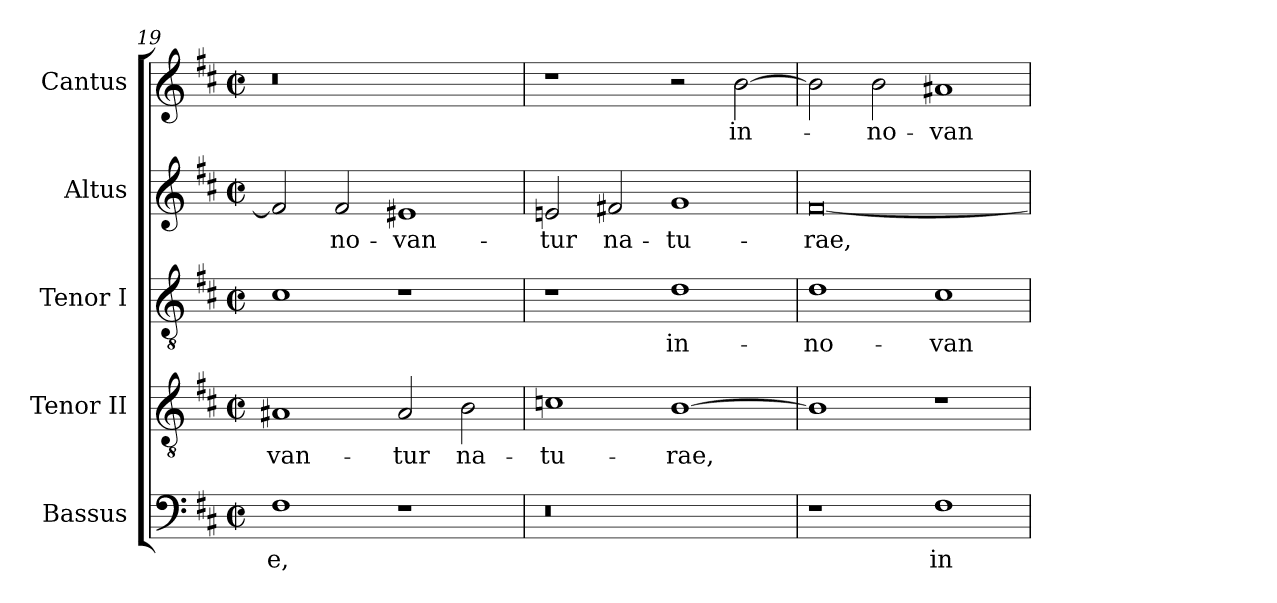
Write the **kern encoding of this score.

**kern	**text	**kern	**text	**kern	**text	**kern	**text	**kern	**text
*part5	*part5	*part4	*part4	*part3	*part3	*part2	*part2	*part1	*part1
*staff5	*staff5	*staff4	*staff4	*staff3	*staff3	*staff2	*staff2	*staff1	*staff1
*I"Bassus	*	*I"Tenor II	*	*I"Tenor I	*	*I"Altus	*	*I"Cantus	*
*clefF4	*	*clefGv2	*	*clefGv2	*	*clefG2	*	*clefG2	*
*k[f#c#]	*	*k[f#c#]	*	*k[f#c#]	*	*k[f#c#]	*	*k[f#c#]	*
*D:	*	*D:	*	*D:	*	*D:	*	*D:	*
*M2/2	*	*M2/2	*	*M2/2	*	*M2/2	*	*M2/2	*
*met(c|)	*	*met(c|)	*	*met(c|)	*	*met(c|)	*	*met(c|)	*
=19	=19	=19	=19	=19	=19	=19	=19	=19	=19
!	!LO:LY:b:cj	!	!LO:LY:b:cj	!	!	!	!	!	!
1F#	-e,	1A#X	-van-	1c#	.	2f#/]	.	0r	.
!	!	!	!	!	!	!	!LO:LY:b:cj	!	!
.	.	.	.	.	.	2f#/	-no-	.	.
!	!	!	!LO:LY:b:cj	!	!	!	!LO:LY:b:cj	!	!
1r	.	2A#/	-tur	1r	.	1e#X	-van-	.	.
!	!	!	!LO:LY:b:cj	!	!	!	!	!	!
.	.	2B\	na-	.	.	.	.	.	.
=20	=20	=20	=20	=20	=20	=20	=20	=20	=20
!	!	!	!LO:LY:b:cj	!	!	!	!LO:LY:b:cj	!	!
0r	.	1cn	-tu-	1r	.	2en/	-tur	1r	.
!	!	!	!	!	!	!	!LO:LY:b:cj	!	!
.	.	.	.	.	.	2f#X/	na-	.	.
!	!	!	!LO:LY:b	!	!LO:LY:b:cj	!	!LO:LY:b:cj	!	!
.	.	[>1B	-rae,	1d	in-	1g	-tu-	2r	.
!	!	!	!	!	!	!	!	!	!LO:LY:b:cj
.	.	.	.	.	.	.	.	[>2b\	in-
=21	=21	=21	=21	=21	=21	=21	=21	=21	=21
!	!	!	!	!	!LO:LY:b:cj	!	!LO:LY:b:cj	!	!
1r	.	1B]	.	1d	-no-	[>0f#	-rae,	2b\]	.
!	!	!	!	!	!	!	!	!	!LO:LY:b:cj
.	.	.	.	.	.	.	.	2b\	-no-
!	!LO:LY:b:cj	!	!	!	!LO:LY:b:cj	!	!	!	!LO:LY:b:cj
1F#	in-	1r	.	1c#	-van-	.	.	1a#X	-van-
=	=	=	=	=	=	=	=	=	=
*-	*-	*-	*-	*-	*-	*-	*-	*-	*-
